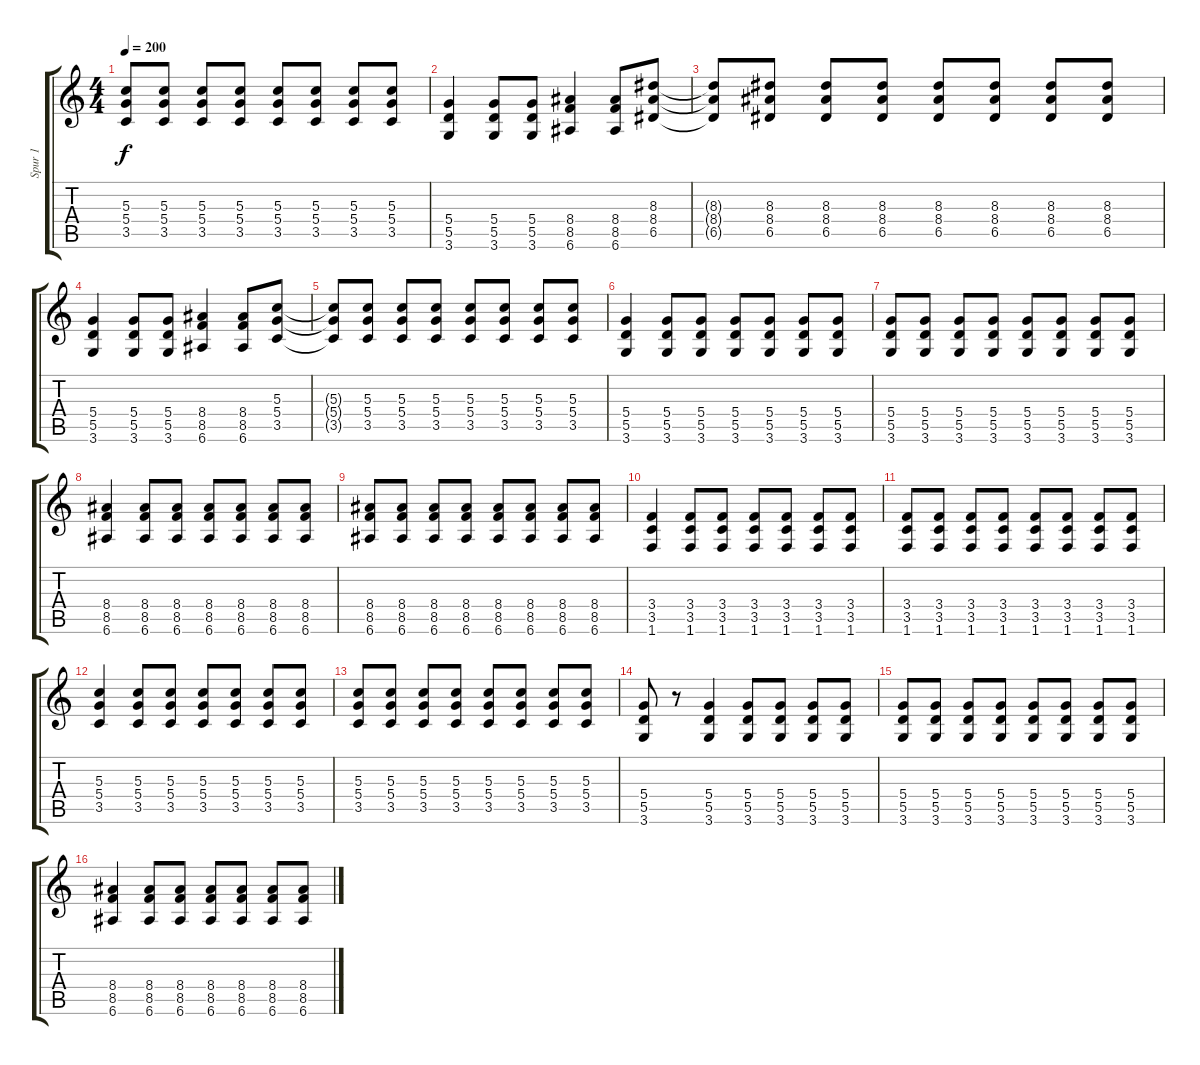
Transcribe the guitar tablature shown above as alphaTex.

\track ("Spur 1" "Spur 1") {instrument distortionguitar}
\staff {score tabs}
\tuning (E4 B3 G3 D3 A2 E2) {hide}
\ts (4 4)
\tempo 200
\clef g2
\ks c
(5.3{t} 5.4{t} 3.5{t}).8{dy f} (5.3 5.4 3.5).8 (5.3 5.4 3.5).8 (5.3 5.4 3.5).8 (5.3 5.4 3.5).8 (5.3 5.4 3.5).8 (5.3 5.4 3.5).8 (5.3 5.4 3.5).8 |
(5.4 5.5 3.6).4 (5.4 5.5 3.6).8 (5.4 5.5 3.6).8 (8.4 8.5 6.6).4 (8.4 8.5 6.6).8 (8.3 8.4 6.5).8 |
(8.3{t} 8.4{t} 6.5{t}).8 (8.3 8.4 6.5).8 (8.3 8.4 6.5).8 (8.3 8.4 6.5).8 (8.3 8.4 6.5).8 (8.3 8.4 6.5).8 (8.3 8.4 6.5).8 (8.3 8.4 6.5).8 |
(5.4 5.5 3.6).4 (5.4 5.5 3.6).8 (5.4 5.5 3.6).8 (8.4 8.5 6.6).4 (8.4 8.5 6.6).8 (5.3 5.4 3.5).8 |
(5.3{t} 5.4{t} 3.5{t}).8 (5.3 5.4 3.5).8 (5.3 5.4 3.5).8 (5.3 5.4 3.5).8 (5.3 5.4 3.5).8 (5.3 5.4 3.5).8 (5.3 5.4 3.5).8 (5.3 5.4 3.5).8 |
(5.4 5.5 3.6).4 (5.4 5.5 3.6).8 (5.4 5.5 3.6).8 (5.4 5.5 3.6).8 (5.4 5.5 3.6).8 (5.4 5.5 3.6).8 (5.4 5.5 3.6).8 |
(5.4 5.5 3.6).8 (5.4 5.5 3.6).8 (5.4 5.5 3.6).8 (5.4 5.5 3.6).8 (5.4 5.5 3.6).8 (5.4 5.5 3.6).8 (5.4 5.5 3.6).8 (5.4 5.5 3.6).8 |
(8.4 8.5 6.6).4 (8.4 8.5 6.6).8 (8.4 8.5 6.6).8 (8.4 8.5 6.6).8 (8.4 8.5 6.6).8 (8.4 8.5 6.6).8 (8.4 8.5 6.6).8 |
(8.4 8.5 6.6).8 (8.4 8.5 6.6).8 (8.4 8.5 6.6).8 (8.4 8.5 6.6).8 (8.4 8.5 6.6).8 (8.4 8.5 6.6).8 (8.4 8.5 6.6).8 (8.4 8.5 6.6).8 |
(3.4 3.5 1.6).4 (3.4 3.5 1.6).8 (3.4 3.5 1.6).8 (3.4 3.5 1.6).8 (3.4 3.5 1.6).8 (3.4 3.5 1.6).8 (3.4 3.5 1.6).8 |
(3.4 3.5 1.6).8 (3.4 3.5 1.6).8 (3.4 3.5 1.6).8 (3.4 3.5 1.6).8 (3.4 3.5 1.6).8 (3.4 3.5 1.6).8 (3.4 3.5 1.6).8 (3.4 3.5 1.6).8 |
(5.3 5.4 3.5).4 (5.3 5.4 3.5).8 (5.3 5.4 3.5).8 (5.3 5.4 3.5).8 (5.3 5.4 3.5).8 (5.3 5.4 3.5).8 (5.3 5.4 3.5).8 |
(5.3 5.4 3.5).8 (5.3 5.4 3.5).8 (5.3 5.4 3.5).8 (5.3 5.4 3.5).8 (5.3 5.4 3.5).8 (5.3 5.4 3.5).8 (5.3 5.4 3.5).8 (5.3 5.4 3.5).8 |
(5.4 5.5 3.6).8 r.8 (5.4 5.5 3.6).4 (5.4 5.5 3.6).8 (5.4 5.5 3.6).8 (5.4 5.5 3.6).8 (5.4 5.5 3.6).8 |
(5.4 5.5 3.6).8 (5.4 5.5 3.6).8 (5.4 5.5 3.6).8 (5.4 5.5 3.6).8 (5.4 5.5 3.6).8 (5.4 5.5 3.6).8 (5.4 5.5 3.6).8 (5.4 5.5 3.6).8 |
(8.4 8.5 6.6).4 (8.4 8.5 6.6).8 (8.4 8.5 6.6).8 (8.4 8.5 6.6).8 (8.4 8.5 6.6).8 (8.4 8.5 6.6).8 (8.4 8.5 6.6).8
